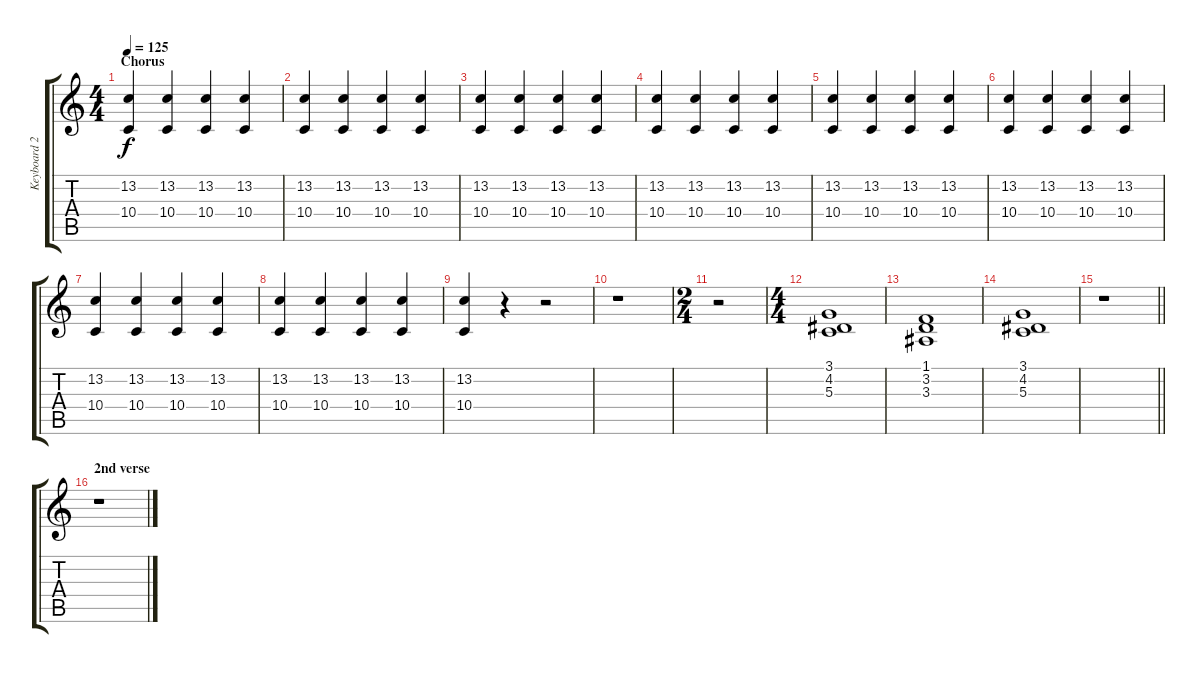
\track ("Keyboard 2" "Keyboard 2") {instrument electricgrandpiano}
\staff {score tabs}
\tuning (E4 B3 G3 D3 A2 E2) {hide}
\ts (4 4)
\section ("" "Chorus")
\tempo 125
\clef g2
\ks c
(13.2 10.4).4{dy f} (13.2 10.4).4 (13.2 10.4).4 (13.2 10.4).4 |
(13.2 10.4).4 (13.2 10.4).4 (13.2 10.4).4 (13.2 10.4).4 |
(13.2 10.4).4 (13.2 10.4).4 (13.2 10.4).4 (13.2 10.4).4 |
(13.2 10.4).4 (13.2 10.4).4 (13.2 10.4).4 (13.2 10.4).4 |
(13.2 10.4).4 (13.2 10.4).4 (13.2 10.4).4 (13.2 10.4).4 |
(13.2 10.4).4 (13.2 10.4).4 (13.2 10.4).4 (13.2 10.4).4 |
(13.2 10.4).4 (13.2 10.4).4 (13.2 10.4).4 (13.2 10.4).4 |
(13.2 10.4).4 (13.2 10.4).4 (13.2 10.4).4 (13.2 10.4).4 |
(13.2 10.4).4 r.4 r.2 |
r.1 |
\ts (2 4)
r.2 |
\ts (4 4)
(3.1 4.2 5.3).1 |
(1.1 3.2 3.3).1 |
(3.1 4.2 5.3).1 |
\barLineRight lightlight
r.1 |
\section ("" "2nd verse")
r.1
